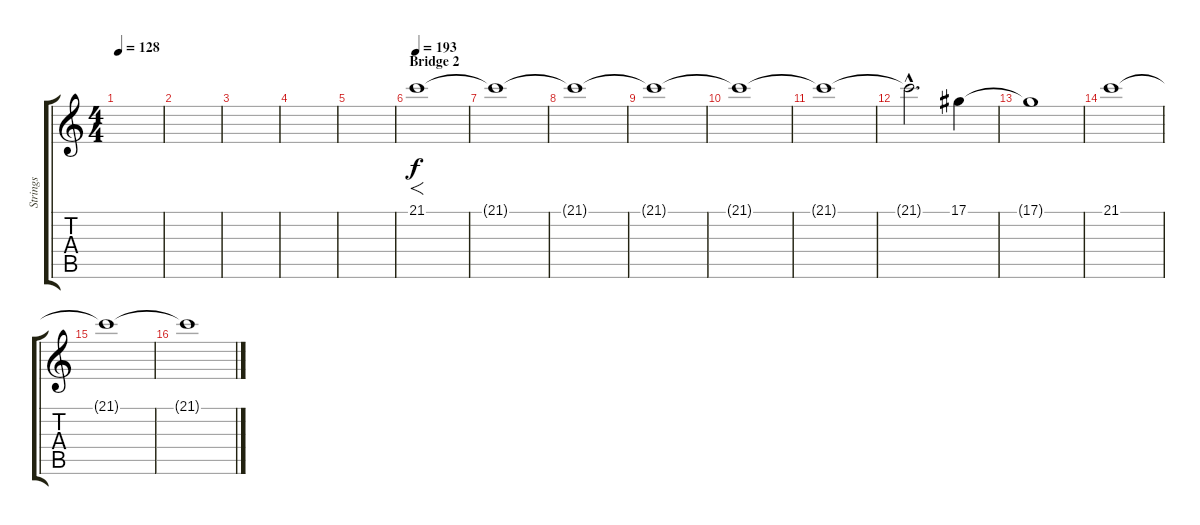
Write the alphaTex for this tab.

\track ("Strings" "Strings") {instrument stringensemble1}
\staff {score tabs}
\tuning (Eb4 Bb3 Gb3 Db3 Ab2 Eb2) {hide}
\ts (4 4)
\tempo 128
\clef g2
\ks c
|
|
|
|
|
\section ("" "Bridge 2")
\tempo 193
21.1.1{f} |
21.1{t}.1 |
21.1{t}.1 |
21.1{t}.1 |
21.1{t}.1 |
21.1{t}.1 |
21.1{hac t}.2{d} 17.1.4 |
17.1{t}.1 |
21.1.1 |
21.1{t}.1 |
21.1{t}.1
